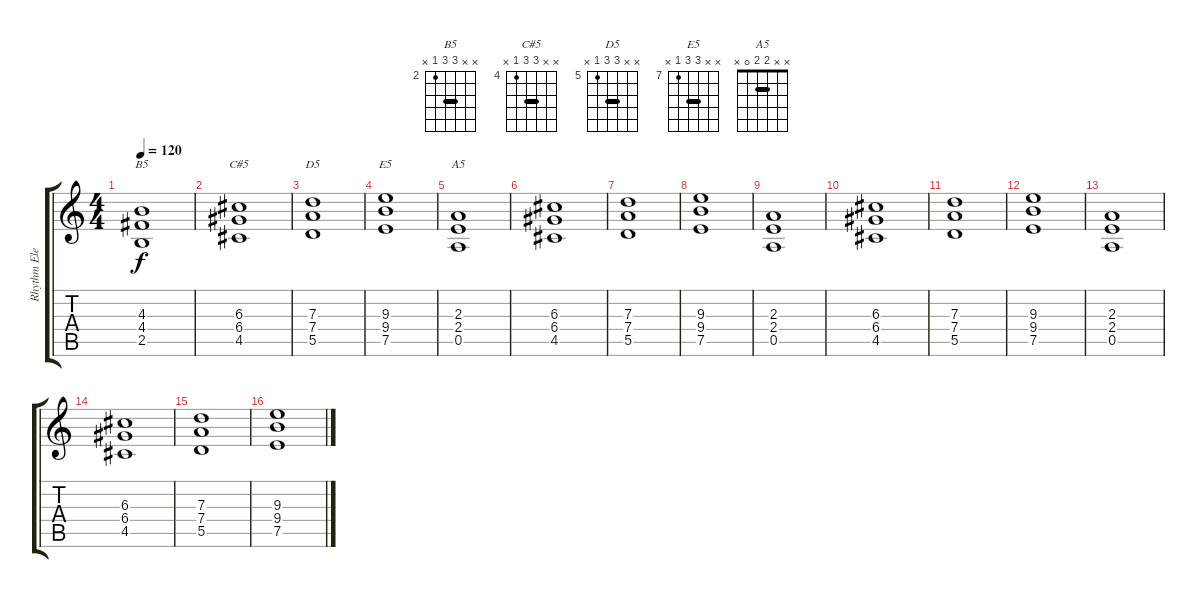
\track ("Rhythm Elect" "Rhythm Ele") {instrument distortionguitar}
\staff {score tabs}
\tuning (E4 B3 G3 D3 A2 E2) {hide}
\chord ("B5" x x 4 4 2 x) {firstfret 2 barre 4}
\chord ("C#5" x x 6 6 4 x) {firstfret 4 barre 6}
\chord ("D5" x x 7 7 5 x) {firstfret 5 barre 7}
\chord ("E5" x x 9 9 7 x) {firstfret 7 barre 9}
\chord ("A5" x x 2 2 0 x) {barre 2}
\ts (4 4)
\tempo 120
\clef g2
\ks c
(4.3 4.4 2.5).1{ch "B5" dy f} |
(6.3 6.4 4.5).1{ch "C#5"} |
(7.3 7.4 5.5).1{ch "D5"} |
(9.3 9.4 7.5).1{ch "E5"} |
(2.3 2.4 0.5).1{ch "A5"} |
(6.3 6.4 4.5).1 |
(7.3 7.4 5.5).1 |
(9.3 9.4 7.5).1 |
(2.3 2.4 0.5).1 |
(6.3 6.4 4.5).1 |
(7.3 7.4 5.5).1 |
(9.3 9.4 7.5).1 |
(2.3 2.4 0.5).1 |
(6.3 6.4 4.5).1 |
(7.3 7.4 5.5).1 |
(9.3 9.4 7.5).1
